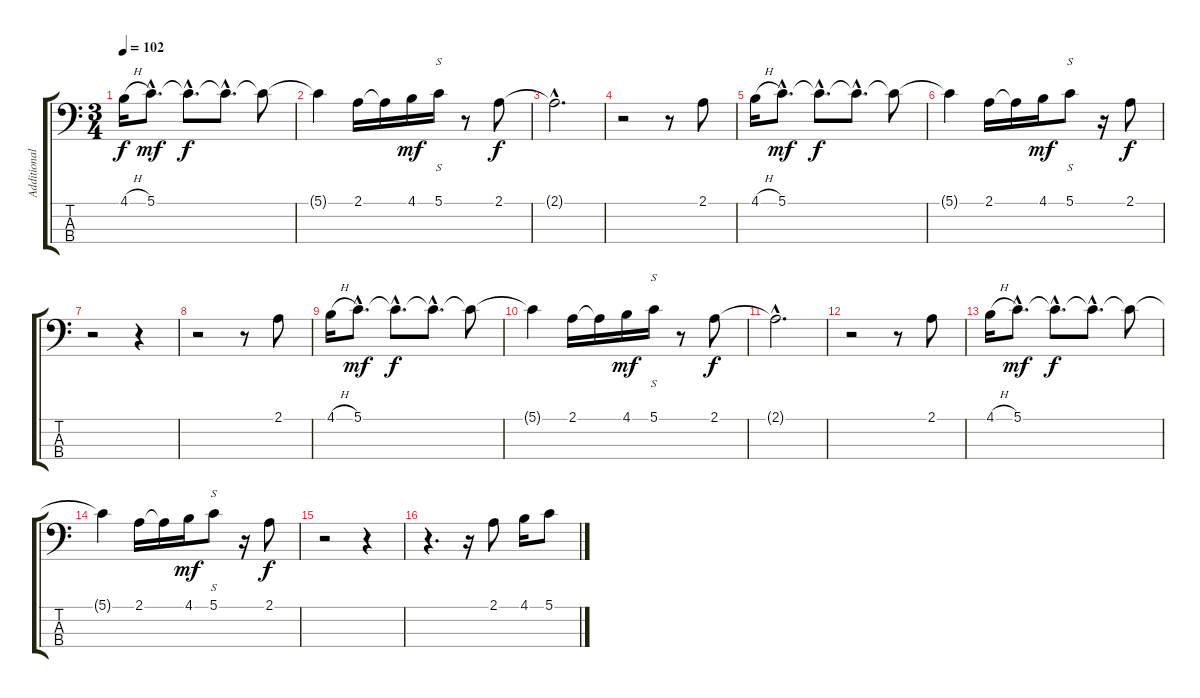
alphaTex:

\track ("Additional Bass" "Additional") {instrument fretlessbass}
\staff {score tabs}
\tuning (G2 D2 A1 E1) {hide}
\ts (3 4)
\tempo 102
\clef f4
\ks c
4.1{h}.16{dy f} 5.1{hac}.8{d dy mf} 5.1{hac t}.8{d dy f} 5.1{hac t}.8{d} 5.1{t}.8 |
5.1{t}.4 2.1.16 2.1{t}.16 4.1.16{dy mf} 5.1.16{s} r.8 2.1.8{dy f} |
2.1{hac t}.2{d} |
r.2 r.8 2.1.8 |
4.1{h}.16 5.1{hac}.8{d dy mf} 5.1{hac t}.8{d dy f} 5.1{hac t}.8{d} 5.1{t}.8 |
5.1{t}.4 2.1.16 2.1{t}.16 4.1.16{dy mf} 5.1.8{s} r.16 2.1.8{dy f} |
r.2 r.4 |
r.2 r.8 2.1.8 |
4.1{h}.16 5.1{hac}.8{d dy mf} 5.1{hac t}.8{d dy f} 5.1{hac t}.8{d} 5.1{t}.8 |
5.1{t}.4 2.1.16 2.1{t}.16 4.1.16{dy mf} 5.1.16{s} r.8 2.1.8{dy f} |
2.1{hac t}.2{d} |
r.2 r.8 2.1.8 |
4.1{h}.16 5.1{hac}.8{d dy mf} 5.1{hac t}.8{d dy f} 5.1{hac t}.8{d} 5.1{t}.8 |
5.1{t}.4 2.1.16 2.1{t}.16 4.1.16{dy mf} 5.1.8{s} r.16 2.1.8{dy f} |
r.2 r.4 |
r.4{d} r.16 2.1.8 4.1.16 5.1.8
